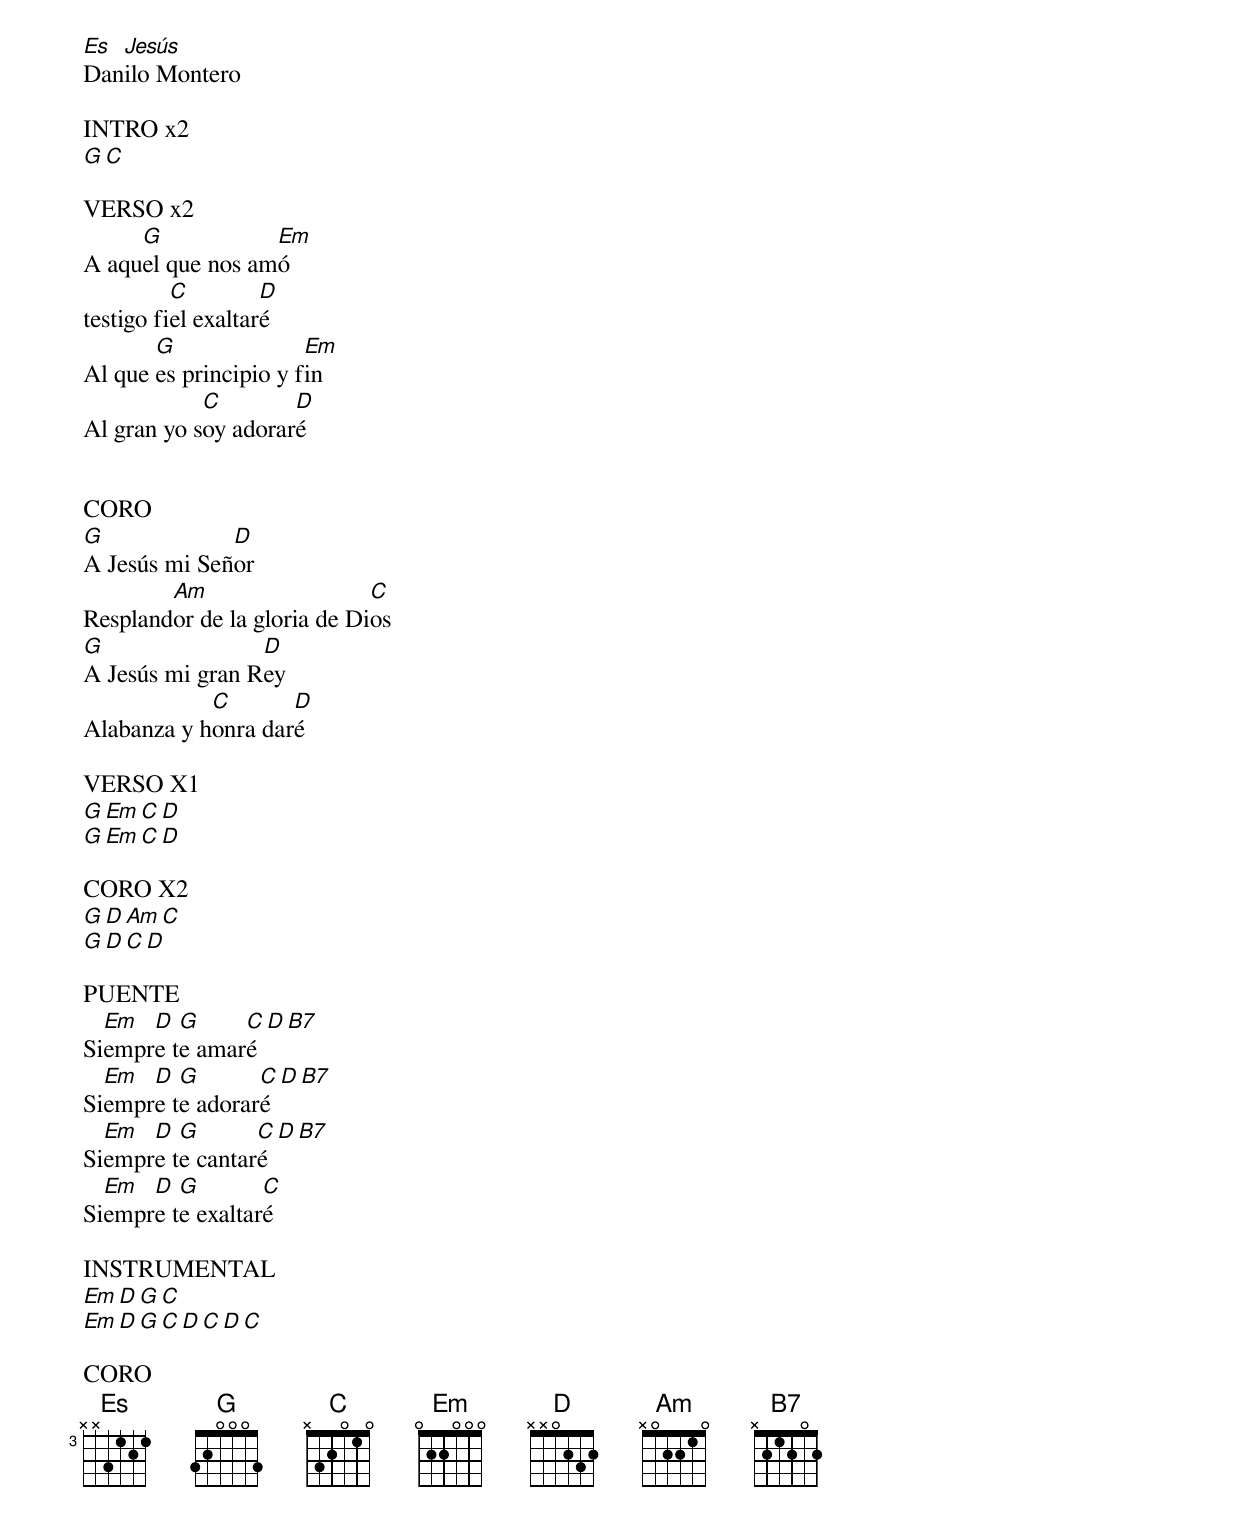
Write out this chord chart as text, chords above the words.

Es Jesús
Danilo Montero

INTRO x2
G C

VERSO x2
     G            Em
A aquel que nos amó
          C         D
testigo fiel exaltaré
       G               Em
Al que es principio y fin
            C        D
Al gran yo soy adoraré


CORO
G             D
A Jesús mi Señor
        Am                   C
Resplandor de la gloria de Dios
G                D
A Jesús mi gran Rey
            C       D
Alabanza y honra daré

VERSO X1
G Em     C D
G Em      C D

CORO X2
G D      Am C
G D      C D

PUENTE
  Em  D  G     C D B7
Siempre te amaré
  Em  D  G       C D B7
Siempre te adoraré
  Em  D  G       C D B7
Siempre te cantaré
  Em  D  G        C
Siempre te exaltaré

INSTRUMENTAL
Em D G C
Em D G C D C D C

CORO
